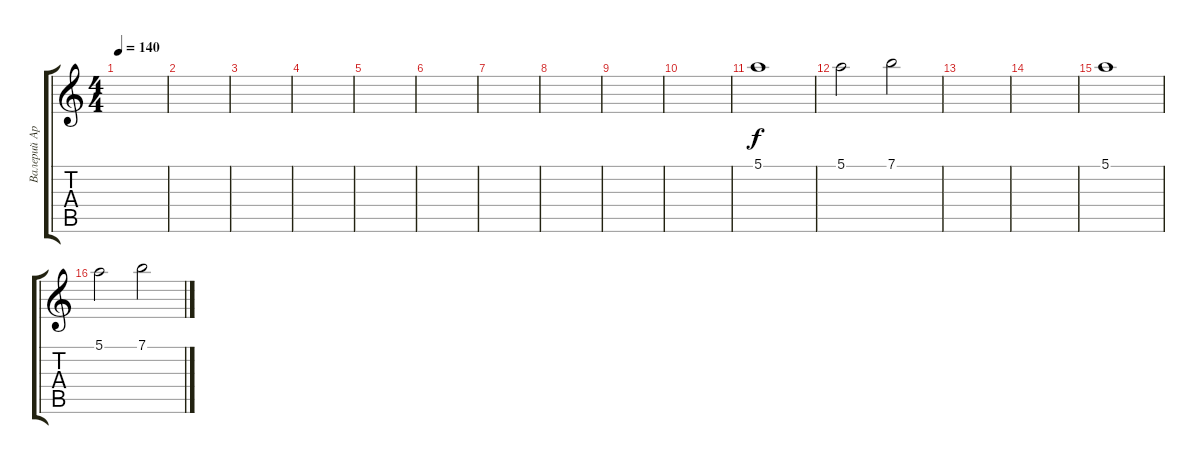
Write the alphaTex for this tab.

\track ("Валерий Аркадин (акустическая гитара)" "Валерий Ар") {instrument acousticguitarsteel}
\staff {score tabs}
\tuning (E4 B3 G3 D3 A2 E2) {hide}
\ts (4 4)
\tempo 140
\clef g2
\ks c
|
|
|
|
|
|
|
|
|
|
5.1.1 |
5.1.2 7.1.2 |
|
|
5.1.1 |
5.1.2 7.1.2
